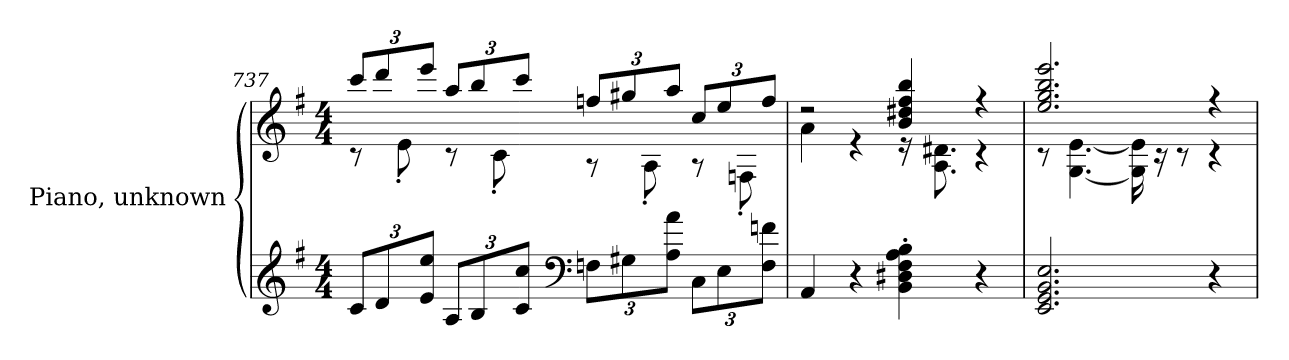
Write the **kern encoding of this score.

**kern	**kern
*part1	*part1
*staff2	*staff1
*I"Piano, unknown	*
*I'Pno.	*
*clefG2	*clefG2
*k[f#]	*k[f#]
*M4/4	*M4/4
*Xbrackettup	*Xbrackettup
=737	=737
*	*^
12c/L	12ccc/L	8r
12d/	12ddd/	.
.	.	8e'\
12e/ 12ee/J	12eee/J	.
12A/L	12aa/L	8r
12B/	12bb/	.
.	.	8c'\
12c/ 12cc/J	12ccc/J	.
*clefF4	*	*
12Fn\L	12ffn/L	8r
12G#X\	12gg#X/	.
.	.	8A'\
12A\ 12a\J	12aa/J	.
12C\L	12cc/L	8r
12E\	12ee/	.
.	.	8Fn'\
12F\ 12fn\J	12ff/J	.
!!LO:LB:g=z	!!
=738	=738	=738
4AA/	2r	4a\
4r	.	4r
4BB\' 4D#X\' 4F#\' 4A\' 4B\'	4b/ 4dd#X/ 4ff#/ 4bb/	16r
.	.	8.A\ 8.d#X\
4r	4r	4r
=739	=739	=739
2.EE/ 2.GG/ 2.BB/ 2.E/	2.ee/ 2.gg/ 2.bb/ 2.eee/	8r
.	.	[4.G\ [4.e\
.	.	16G\] 16e\]
.	.	16r
.	.	8r
4r	4r	4r
*	*v	*v
=	=
*-	*-
